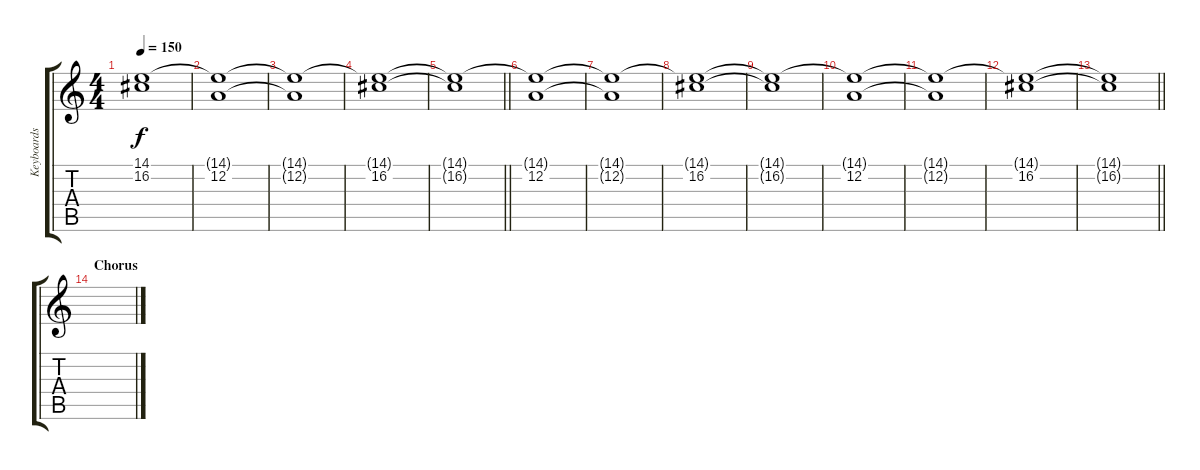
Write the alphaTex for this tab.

\track ("Keyboards III" "Keyboards ") {instrument fx6goblins}
\staff {score tabs}
\tuning (D4 A3 F3 C3 G2 D2) {hide}
\ts (4 4)
\tempo 150
\clef g2
\ks c
(14.1{t} 16.2{t}).1{dy f} |
(14.1{t} 12.2).1 |
(14.1{t} 12.2{t}).1 |
(14.1{t} 16.2).1 |
\barLineRight lightlight
(14.1{t} 16.2{t}).1 |
\section ("" "")
(14.1{t} 12.2).1 |
(14.1{t} 12.2{t}).1 |
(14.1{t} 16.2).1 |
(14.1{t} 16.2{t}).1 |
(14.1{t} 12.2).1 |
(14.1{t} 12.2{t}).1 |
(14.1{t} 16.2).1 |
\barLineRight lightlight
(14.1{t} 16.2{t}).1 |
\section ("" "Chorus")
